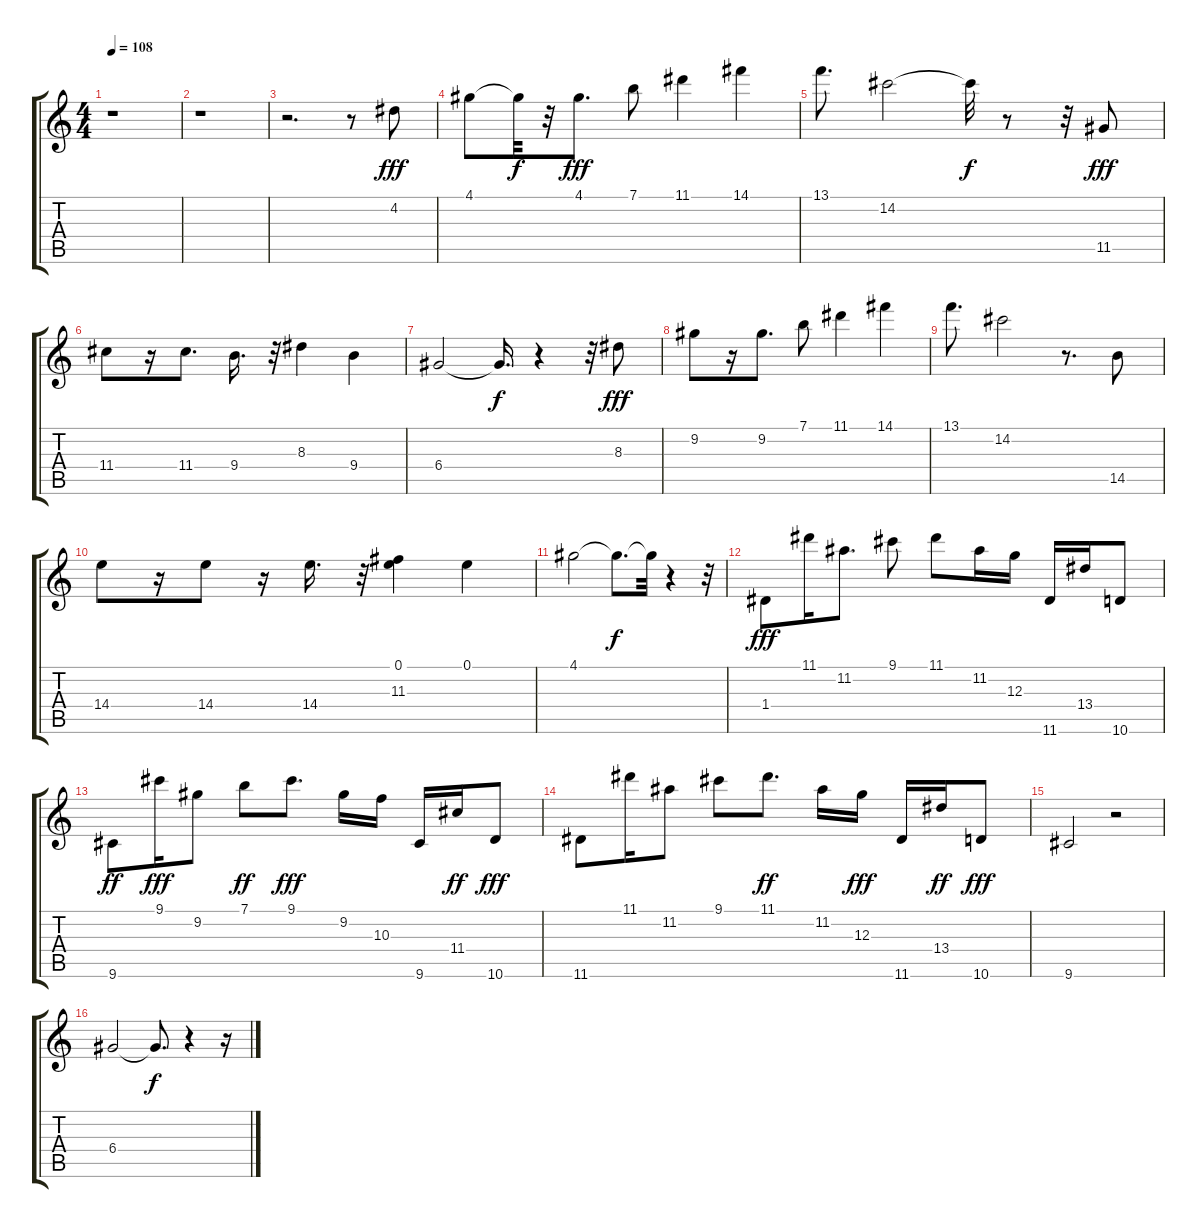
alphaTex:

\track "" {instrument electricguitarjazz}
\staff {score tabs}
\tuning (E4 B3 G3 D3 A2 E2) {hide}
\ts (4 4)
\tempo 108
\clef g2
\ks c
r.1{dy f} |
r.1 |
r.2{d} r.8 4.2.8{dy fff} |
4.1.8 4.1{t}.32{dy f} r.32 4.1.8{d dy fff} 7.1.8 11.1.4 14.1.4 |
13.1.8{d} 14.2.2 14.2{t}.32{dy f} r.8 r.32 11.5.8{dy fff} |
11.4.8 r.16 11.4.8{d} 9.4.16{d} r.32 8.3.4 9.4.4 |
6.4.2 6.4{t}.16{d dy f} r.4 r.32 8.3.8{dy fff} |
9.2.8 r.16 9.2.8{d} 7.1.8 11.1.4 14.1.4 |
13.1.8{d} 14.2.2 r.8{d} 14.5.8 |
14.4.8 r.16 14.4.8 r.16 14.4.16{d} r.32 (0.1 11.3).4 0.1.4 |
4.1.2 4.1{t}.8{d dy f} 4.1{t}.32 r.4 r.32 |
1.4.8{dy fff} 11.1.16 11.2.8{d} 9.1.8 11.1.8 11.2.16 12.3.16 11.6.16 13.4.16 10.6.8 |
9.6.8{dy ff} 9.1.16{dy fff} 9.2.8 7.1.8{dy ff} 9.1.8{d dy fff} 9.2.16 10.3.16 9.6.16 11.4.16{dy ff} 10.6.8{dy fff} |
11.6.8 11.1.16 11.2.8 9.1.8 11.1.8{d dy ff} 11.2.16 12.3.16{dy fff} 11.6.16 13.4.16{dy ff} 10.6.8{dy fff} |
9.6.2 r.2 |
6.4.2 6.4{t}.8{d dy f} r.4 r.16
